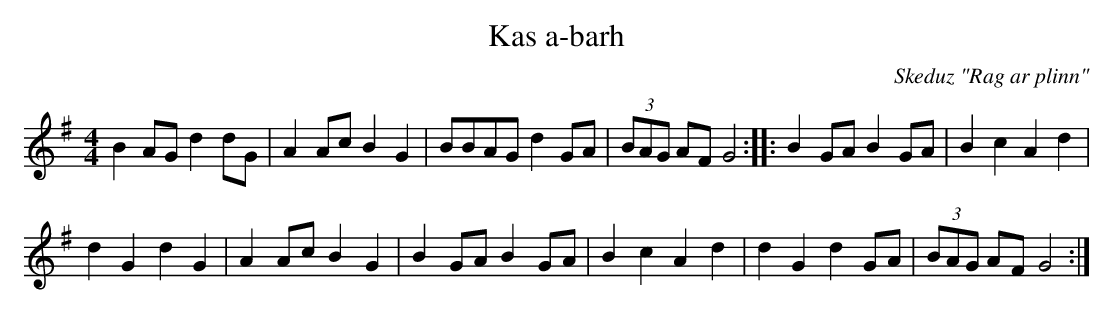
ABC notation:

X:1
T:Kas a-barh
C:Skeduz "Rag ar plinn"
M:4/4
L:1/8
K:G
B2AG d2dG|A2Ac B2G2|BBAG d2GA|(3BAG AF G4:|\
|:B2GA B2GA|B2c2A2d2|
d2G2 d2G2|A2Ac B2G2|\
B2GA B2GA|B2c2A2d2|d2G2 d2GA|(3BAG AF G4:|
